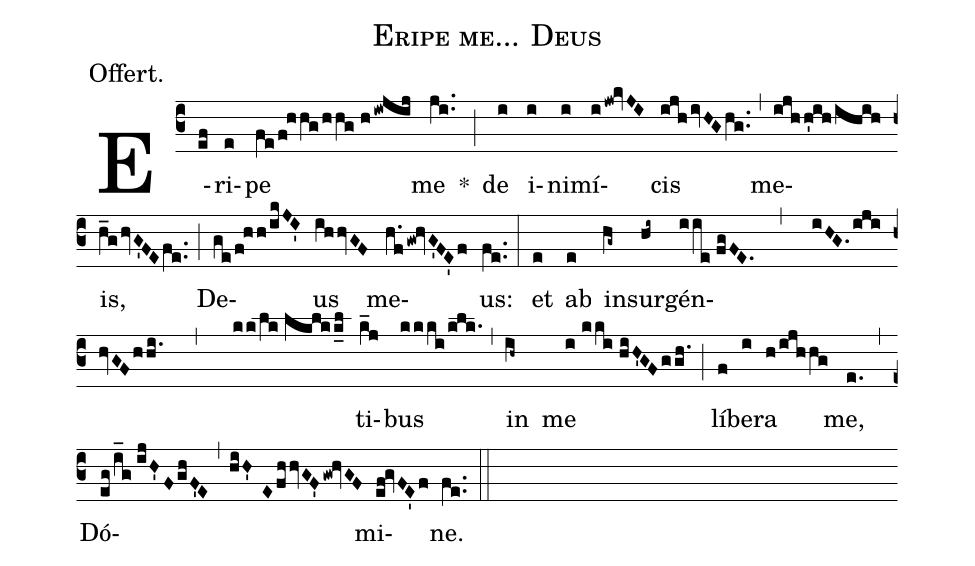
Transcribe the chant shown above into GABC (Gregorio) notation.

name:Eripe me... Deus;
annotation:Offert.;
mode:7;
office-part:Offertory;
%%
(c3) E-(ef)ri(e)pe(fe/f!hhg/hhg//hiwjij) me(ji..) *(;)
de(i) i(i)ni(i)mí(ijw!kvJI)cis(ijhivHGhg..) (,)
me(ijhh'ih/ihih)is,(h_ghvG'FEfe..) (;)
De(ge/f!hh/ikJI')us(ihhvGF) me(h.fgw!hvG'FE'f)us:(fe..) (:)
et(e) ab(e) in(hg~)sur(hi~)gén(iie//fgFE. , iHG.ijihvGFhhi. , kk/lk//lklk/k_l)ti(k_j)bus(kkki/klk.) (,)
in(ih~) me(i//kki//hiH'GFggh.) (;)
lí(f)be(i)ra(h/ijhhg) me,(e.) (,)
Dó(eg/i_g//ijH'FghF'E,hiH'EfhhvGF'gw!hvGF)mi(ef!gvFE'f)ne.(fe..) (::)
